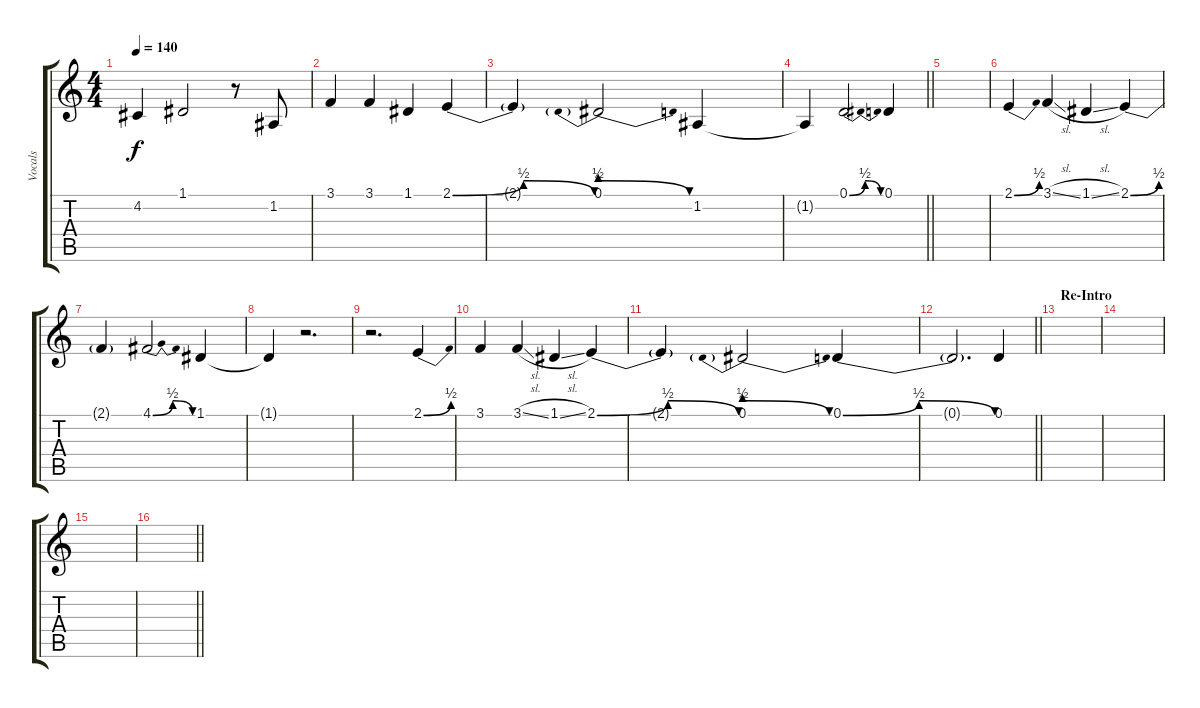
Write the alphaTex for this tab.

\track ("Vocals" "Vocals") {instrument accordion}
\staff {score tabs}
\tuning (D4 A3 F3 C3 G2 C2) {hide}
\ts (4 4)
\tempo 140
\clef g2
\ks c
4.2{t}.4{dy f} 1.1.2 r.8 1.2.8 |
3.1.4 3.1.4 1.1.4 2.1{be (bendrelease 0 0 10 2 50 2 60 0)}.4 |
2.1{t}.4 0.1{be (prebendrelease 0 2 60 0)}.2 1.2.4 |
\barLineRight lightlight
1.2{t}.4 0.1{be (bendrelease 0 0 15 2 50 2 60 0)}.2 0.1.4 |
|
2.1{be (bend 0 0 60 2)}.4 3.1{sl}.4 1.1{sl}.4 2.1{be (bend 0 0 60 2)}.4 |
2.1{t}.4 4.1{be (bendrelease 0 0 15 2 55 2 60 0)}.2 1.1.4 |
1.1{t}.4 r.2{d} |
r.2{d} 2.1{be (bend 0 0 60 2)}.4 |
3.1.4 3.1{sl}.4 1.1{sl}.4 2.1{be (bendrelease 0 0 10 2 50 2 60 0)}.4 |
2.1{t}.4 0.1{be (prebendrelease 0 2 60 0)}.2 0.1{be (bendrelease 0 0 20 2 55 2 60 0)}.4 |
\barLineRight lightlight
0.1{t}.2{d} 0.1.4 |
\section ("" "Re-Intro")
|
|
|
\barLineRight lightlight
